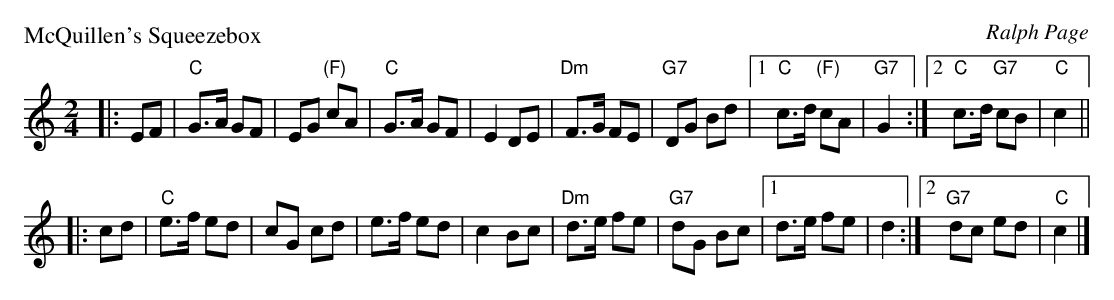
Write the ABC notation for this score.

X:1
P: McQuillen's Squeezebox
C: Ralph Page
M: 2/4
L: 1/8
K: C
|: EF |\
"C"G>A GF | EG "(F)"cA | "C"G>A GF | E2 DE |\
"Dm"F>G FE | "G7"DG Bd |1 "C"c>d "(F)"cA | "G7"G2 :|2 "C"c>d "G7"cB | "C"c2 ||
|: cd |\
"C"e>f ed | cG cd | e>f ed | c2 Bc |\
"Dm"d>e fe | "G7"dG Bc |1 d>e fe | d2 :|2 "G7"dc ed | "C"c2 |]
